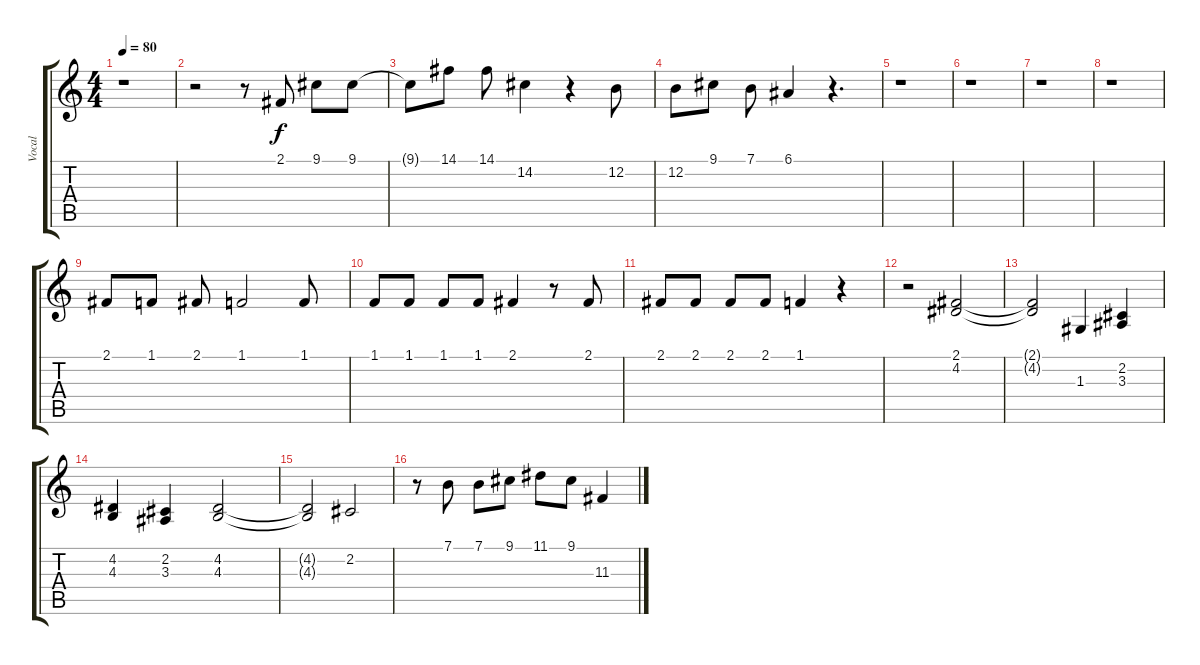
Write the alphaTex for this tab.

\track ("Vocal" "Vocal") {instrument voiceoohs}
\staff {score tabs}
\tuning (E4 B3 G3 D3 A2 E2) {hide}
\ts (4 4)
\tempo 80
\clef g2
\ks c
r.1{dy f} |
r.2 r.8 2.1.8 9.1.8 9.1.8 |
9.1{t}.8 14.1.8 14.1.8 14.2.4 r.4 12.2.8 |
12.2.8 9.1.8 7.1.8 6.1.4 r.4{d} |
r.1 |
r.1 |
r.1 |
r.1 |
2.1.8 1.1.8 2.1.8 1.1.2 1.1.8 |
1.1.8 1.1.8 1.1.8 1.1.8 2.1.4 r.8 2.1.8 |
2.1.8 2.1.8 2.1.8 2.1.8 1.1.4 r.4 |
r.2 (2.1 4.2).2 |
(2.1{t} 4.2{t}).2 1.3.4 (2.2 3.3).4 |
(4.2 4.3).4 (2.2 3.3).4 (4.2 4.3).2 |
(4.2{t} 4.3{t}).2 2.2.2 |
r.8 7.1.8 7.1.8 9.1.8 11.1.8 9.1.8 11.3.4
